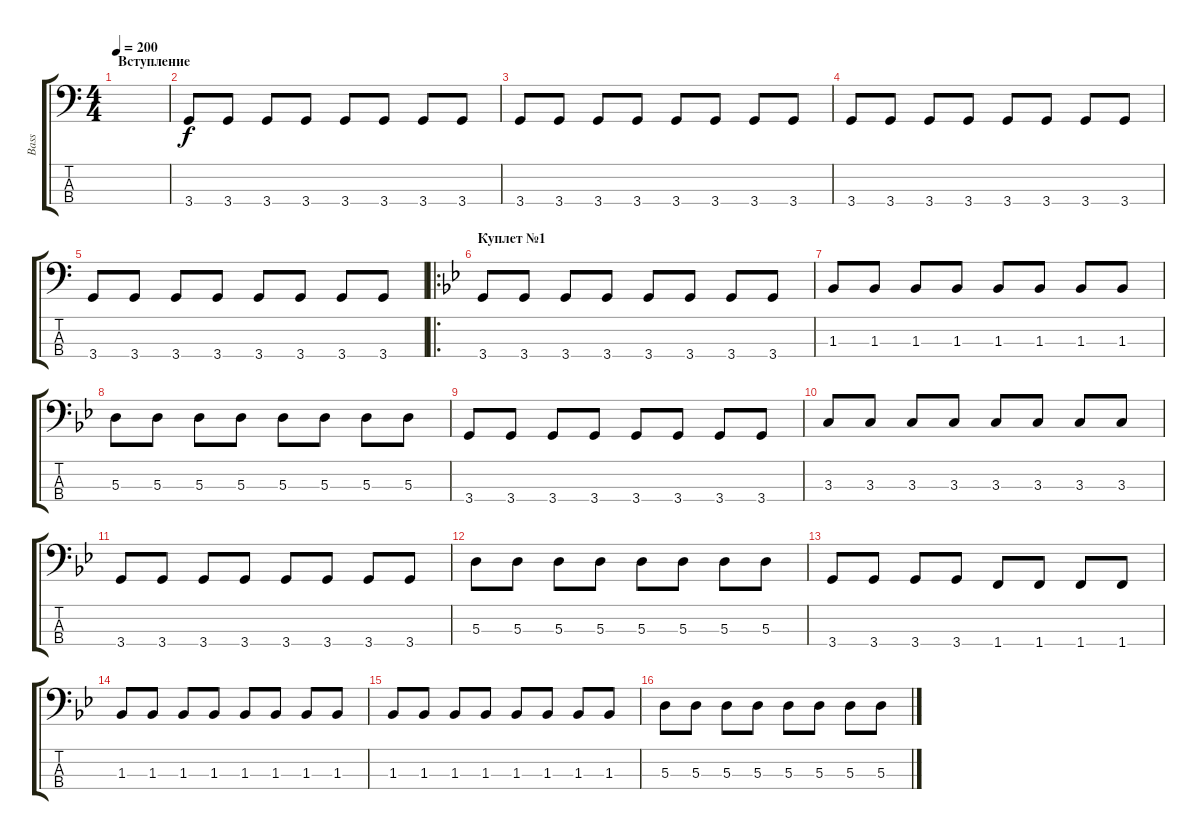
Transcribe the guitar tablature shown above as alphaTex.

\track ("Bass" "Bass") {instrument electricbassfinger}
\staff {score tabs}
\tuning (G2 D2 A1 E1) {hide}
\ts (4 4)
\section ("" "Вступление")
\tempo 200
\clef f4
\ks c
|
3.4.8 3.4.8 3.4.8 3.4.8 3.4.8 3.4.8 3.4.8 3.4.8 |
3.4.8 3.4.8 3.4.8 3.4.8 3.4.8 3.4.8 3.4.8 3.4.8 |
3.4.8 3.4.8 3.4.8 3.4.8 3.4.8 3.4.8 3.4.8 3.4.8 |
3.4.8 3.4.8 3.4.8 3.4.8 3.4.8 3.4.8 3.4.8 3.4.8 |
\ro
\section ("" "Куплет №1")
\ks bb
3.4.8 3.4.8 3.4.8 3.4.8 3.4.8 3.4.8 3.4.8 3.4.8 |
1.3.8 1.3.8 1.3.8 1.3.8 1.3.8 1.3.8 1.3.8 1.3.8 |
5.3.8 5.3.8 5.3.8 5.3.8 5.3.8 5.3.8 5.3.8 5.3.8 |
3.4.8 3.4.8 3.4.8 3.4.8 3.4.8 3.4.8 3.4.8 3.4.8 |
3.3.8 3.3.8 3.3.8 3.3.8 3.3.8 3.3.8 3.3.8 3.3.8 |
3.4.8 3.4.8 3.4.8 3.4.8 3.4.8 3.4.8 3.4.8 3.4.8 |
5.3.8 5.3.8 5.3.8 5.3.8 5.3.8 5.3.8 5.3.8 5.3.8 |
3.4.8 3.4.8 3.4.8 3.4.8 1.4.8 1.4.8 1.4.8 1.4.8 |
1.3.8 1.3.8 1.3.8 1.3.8 1.3.8 1.3.8 1.3.8 1.3.8 |
1.3.8 1.3.8 1.3.8 1.3.8 1.3.8 1.3.8 1.3.8 1.3.8 |
5.3.8 5.3.8 5.3.8 5.3.8 5.3.8 5.3.8 5.3.8 5.3.8
